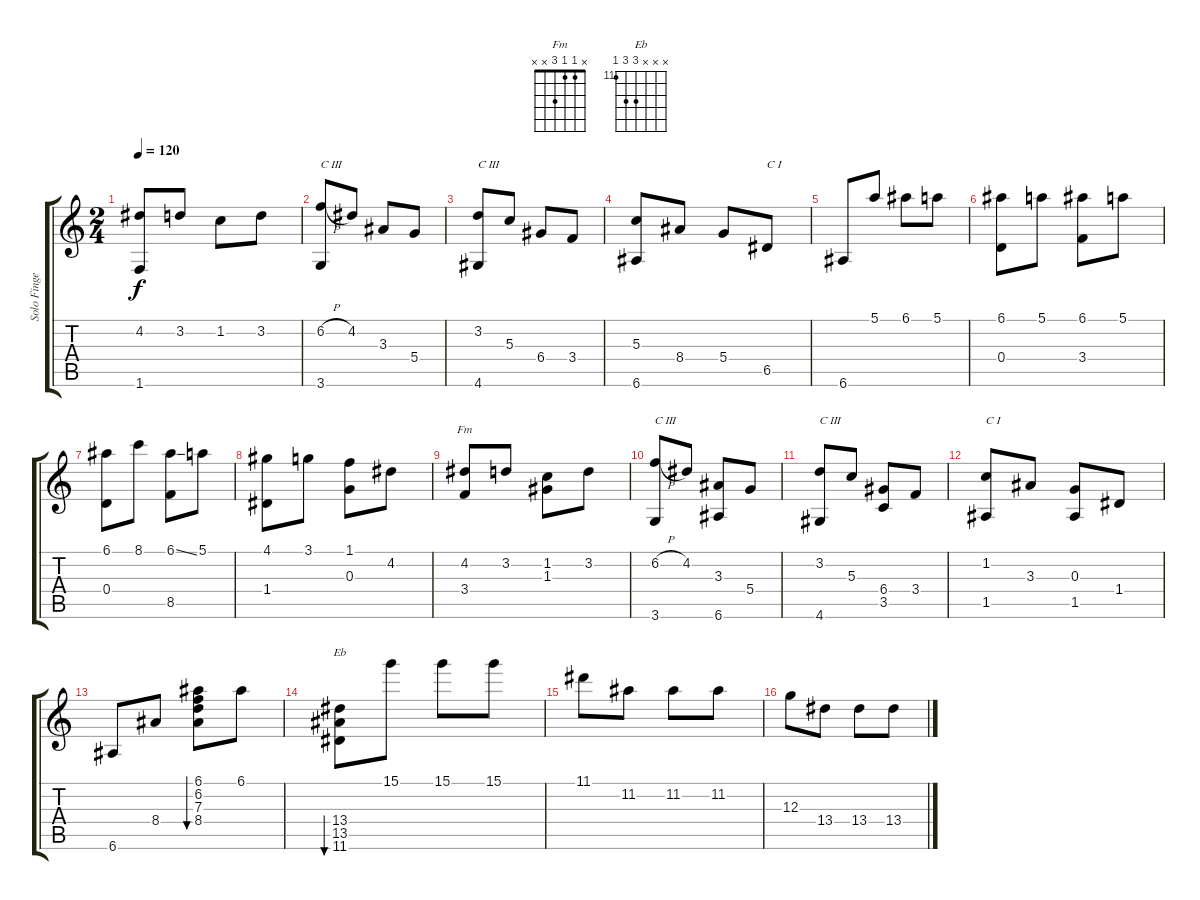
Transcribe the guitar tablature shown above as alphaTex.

\track ("Solo Fingerstyle Guitar" "Solo Finge") {instrument acousticguitarnylon}
\staff {score tabs}
\tuning (E4 B3 G3 D3 A2 E2) {hide}
\chord ("Fm" x 1 1 3 x x)
\chord ("Eb" x x x 13 13 11) {firstfret 11}
\ts (2 4)
\tempo 120
\clef g2
\ks c
(4.2 1.6).8{dy f} 3.2.8 1.2.8 3.2.8 |
(6.2{h} 3.6).8{txt "C III"} 4.2.8 3.3.8 5.4.8 |
(3.2 4.6).8{txt "C III"} 5.3.8 6.4.8 3.4.8 |
(5.3 6.6).8 8.4.8 5.4.8 6.5.8{txt "C I"} |
6.6.8 5.1.8 6.1.8 5.1.8 |
(6.1 0.4).8 5.1.8 (6.1 3.4).8 5.1.8 |
(6.1 0.4).8 8.1.8 (6.1{ss} 8.5).8 5.1.8 |
(4.1 1.4).8 3.1.8 (1.1 0.3).8 4.2.8 |
(4.2 3.4).8{ch "Fm"} 3.2.8 (1.2 1.3).8 3.2.8 |
(6.2{h} 3.6).8{txt "C III"} 4.2.8 (3.3 6.6).8 5.4.8 |
(3.2 4.6).8{txt "C III"} 5.3.8 (6.4 3.5).8 3.4.8 |
(1.2 1.5).8{txt "C I"} 3.3.8 (0.3 1.5).8 1.4.8 |
6.6.8 8.4.8 (6.1 6.2 7.3 8.4).8{bu 120} 6.1.8 |
(13.4 13.5 11.6).8{bu 120 ch "Eb"} 15.1.8 15.1.8 15.1.8 |
11.1.8 11.2.8 11.2.8 11.2.8 |
12.3.8 13.4.8 13.4.8 13.4.8
